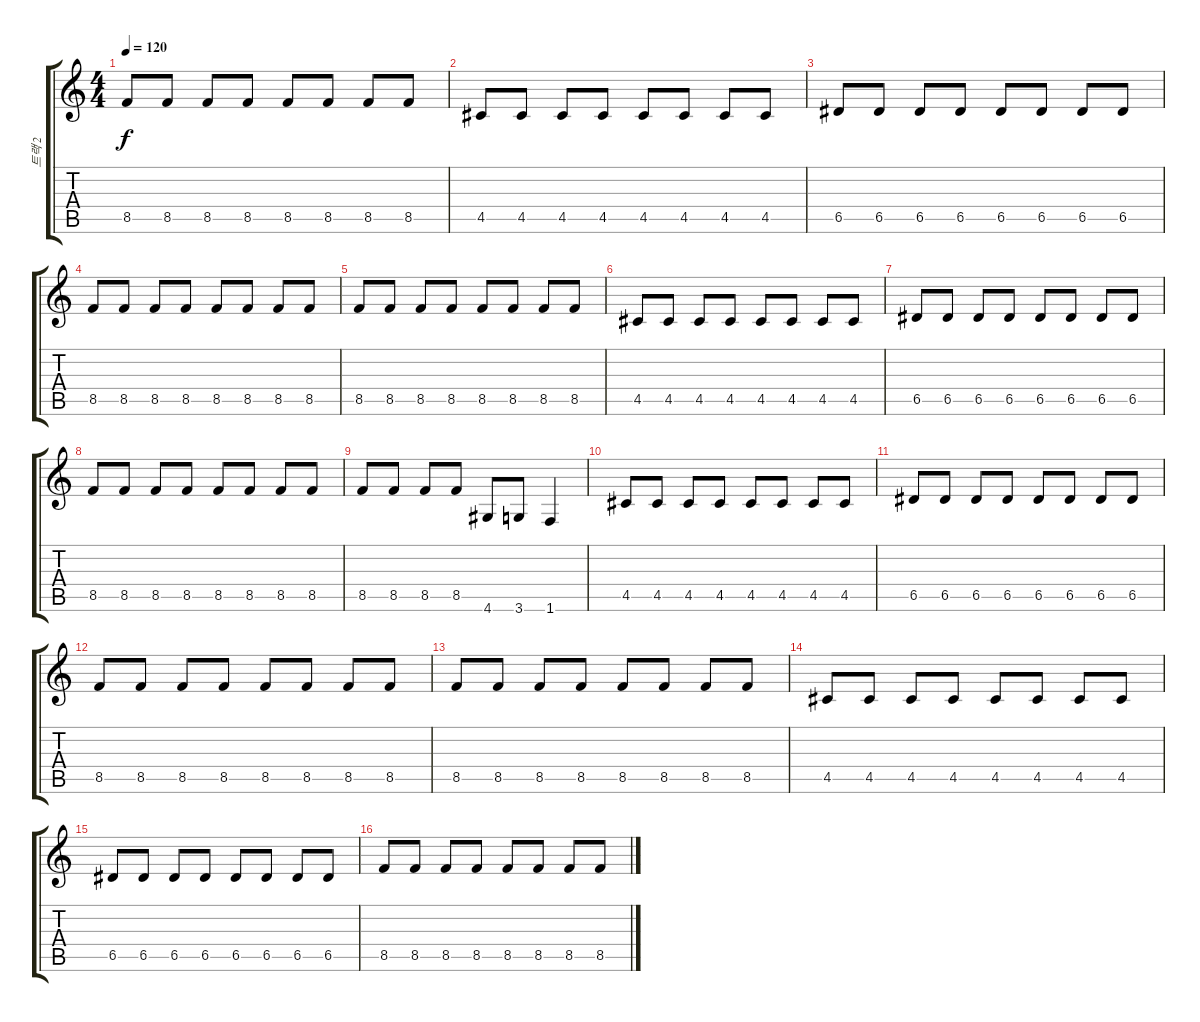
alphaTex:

\track ("트랙 2" "트랙 2") {instrument electricbassfinger}
\staff {score tabs}
\tuning (E4 B3 G3 D3 A2 E2) {hide}
\ts (4 4)
\tempo 120
\clef g2
\ks c
8.5.8{dy f} 8.5.8 8.5.8 8.5.8 8.5.8 8.5.8 8.5.8 8.5.8 |
4.5.8 4.5.8 4.5.8 4.5.8 4.5.8 4.5.8 4.5.8 4.5.8 |
6.5.8 6.5.8 6.5.8 6.5.8 6.5.8 6.5.8 6.5.8 6.5.8 |
8.5.8 8.5.8 8.5.8 8.5.8 8.5.8 8.5.8 8.5.8 8.5.8 |
8.5.8 8.5.8 8.5.8 8.5.8 8.5.8 8.5.8 8.5.8 8.5.8 |
4.5.8 4.5.8 4.5.8 4.5.8 4.5.8 4.5.8 4.5.8 4.5.8 |
6.5.8 6.5.8 6.5.8 6.5.8 6.5.8 6.5.8 6.5.8 6.5.8 |
8.5.8 8.5.8 8.5.8 8.5.8 8.5.8 8.5.8 8.5.8 8.5.8 |
8.5.8 8.5.8 8.5.8 8.5.8 4.6.8 3.6.8 1.6.4 |
4.5.8 4.5.8 4.5.8 4.5.8 4.5.8 4.5.8 4.5.8 4.5.8 |
6.5.8 6.5.8 6.5.8 6.5.8 6.5.8 6.5.8 6.5.8 6.5.8 |
8.5.8 8.5.8 8.5.8 8.5.8 8.5.8 8.5.8 8.5.8 8.5.8 |
8.5.8 8.5.8 8.5.8 8.5.8 8.5.8 8.5.8 8.5.8 8.5.8 |
4.5.8 4.5.8 4.5.8 4.5.8 4.5.8 4.5.8 4.5.8 4.5.8 |
6.5.8 6.5.8 6.5.8 6.5.8 6.5.8 6.5.8 6.5.8 6.5.8 |
8.5.8 8.5.8 8.5.8 8.5.8 8.5.8 8.5.8 8.5.8 8.5.8
